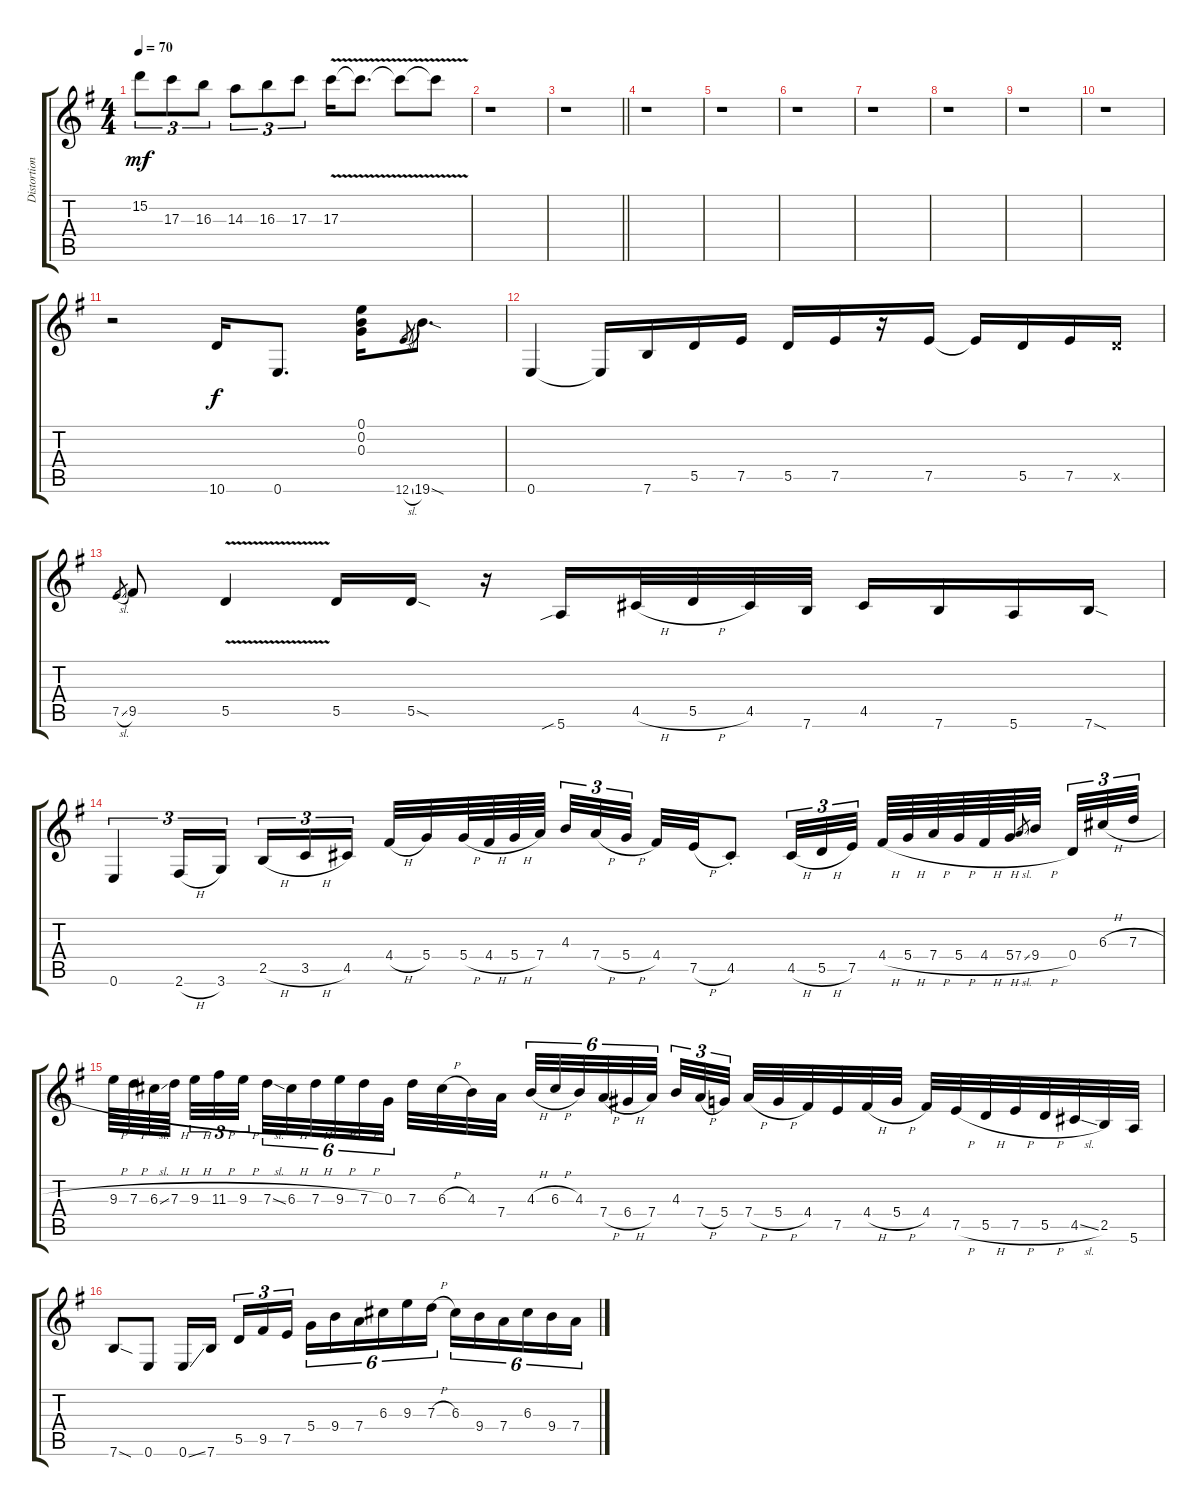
\track ("Distortion 2 (Harmony/Solo)" "Distortion") {instrument distortionguitar}
\staff {score tabs}
\tuning (E4 B3 G3 D3 A2 E2) {hide}
\ts (4 4)
\tempo 70
\clef g2
\ks g
15.2.8{tu (3 2) dy mf} 17.3.8{tu (3 2)} 16.3.8{tu (3 2)} 14.3.8{tu (3 2)} 16.3.8{tu (3 2)} 17.3.8{tu (3 2)} 17.3{v}.16 17.3{v t}.8{d} 17.3{v t}.8 17.3{v t}.8 |
r.1 |
\barLineRight lightlight
r.1 |
r.1 |
r.1 |
r.1 |
r.1 |
r.1 |
r.1 |
r.1 |
r.2 10.6.16{dy f} 0.6.8{d} (0.1 0.2 0.3).16 12.6{sl}.8{gr} 19.6{sod}.8{d} |
0.6.4 0.6{t}.16 7.6.16 5.5.16 7.5.16 5.5.16 7.5.16 r.16 7.5.16 7.5{t}.16 5.5.16 7.5.16 5.5{x}.16 |
7.5{sl}.8{gr} 9.5.8 5.5{v}.4 5.5.16 5.5{sod}.16 r.16 5.6{sib}.16 4.5{h}.32 5.5{h}.32 4.5.32 7.6.32 4.5.16 7.6.16 5.6.16 7.6{sod}.16 |
0.6.4{tu (3 2)} 2.6{h}.16{tu (3 2)} 3.6.16{tu (3 2)} 2.5{h}.16{tu (3 2)} 3.5{h}.16{tu (3 2)} 4.5.16{tu (3 2)} 4.4{h}.32 5.4.32 5.4{h}.64 4.4{h}.64 5.4{h}.64 7.4.64 4.3.32{tu (3 2)} 7.4{h}.32{tu (3 2)} 5.4{h}.32{tu (3 2)} 4.4.32 7.5{h}.32 4.5{st}.8 4.5{h}.32{tu (3 2)} 5.5{h}.32{tu (3 2)} 7.5.32{tu (3 2)} 4.4{h}.64 5.4{h}.64 7.4{h}.64 5.4{h}.64 4.4{h}.64 5.4{h}.64 7.4{sl}.8{gr} 9.4{h}.32 0.4.32{tu (3 2)} 6.3{h}.32{tu (3 2)} 7.3{h}.32{tu (3 2)} |
9.3{h}.64 7.3{h}.64 6.3{sl}.64 7.3{h}.64 9.3{h}.32{tu (3 2)} 11.3{h}.32{tu (3 2)} 9.3{h}.32{tu (3 2)} 7.3{sl}.32{tu (6 4)} 6.3{h}.32{tu (6 4)} 7.3{h}.32{tu (6 4)} 9.3{h}.32{tu (6 4)} 7.3{h}.32{tu (6 4)} 0.3.32{tu (6 4)} 7.3.32 6.3{h}.32 4.3.32 7.4.32 4.3{h}.32{tu (6 4)} 6.3{h}.32{tu (6 4)} 4.3.32{tu (6 4)} 7.4{h}.32{tu (6 4)} 6.4{h}.32{tu (6 4)} 7.4.32{tu (6 4)} 4.3.32{tu (3 2)} 7.4{h}.32{tu (3 2)} 5.4.32{tu (3 2)} 7.4{h}.32 5.4{h}.32 4.4.32 7.5.32 4.4{h}.32 5.4{h}.32 4.4.32 7.5{h}.32 5.5{h}.32 7.5{h}.32 5.5{h}.32 4.5{sl}.32 2.5.32 5.6.32 |
7.6{sod}.8 0.6.8 0.6{ss}.16 7.6.16 5.5.16{tu (3 2)} 9.5.16{tu (3 2)} 7.5.16{tu (3 2)} 5.4.16{tu (6 4)} 9.4.16{tu (6 4)} 7.4.16{tu (6 4)} 6.3.16{tu (6 4)} 9.3.16{tu (6 4)} 7.3{h}.16{tu (6 4)} 6.3.16{tu (6 4)} 9.4.16{tu (6 4)} 7.4.16{tu (6 4)} 6.3.16{tu (6 4)} 9.4.16{tu (6 4)} 7.4.16{tu (6 4)}
